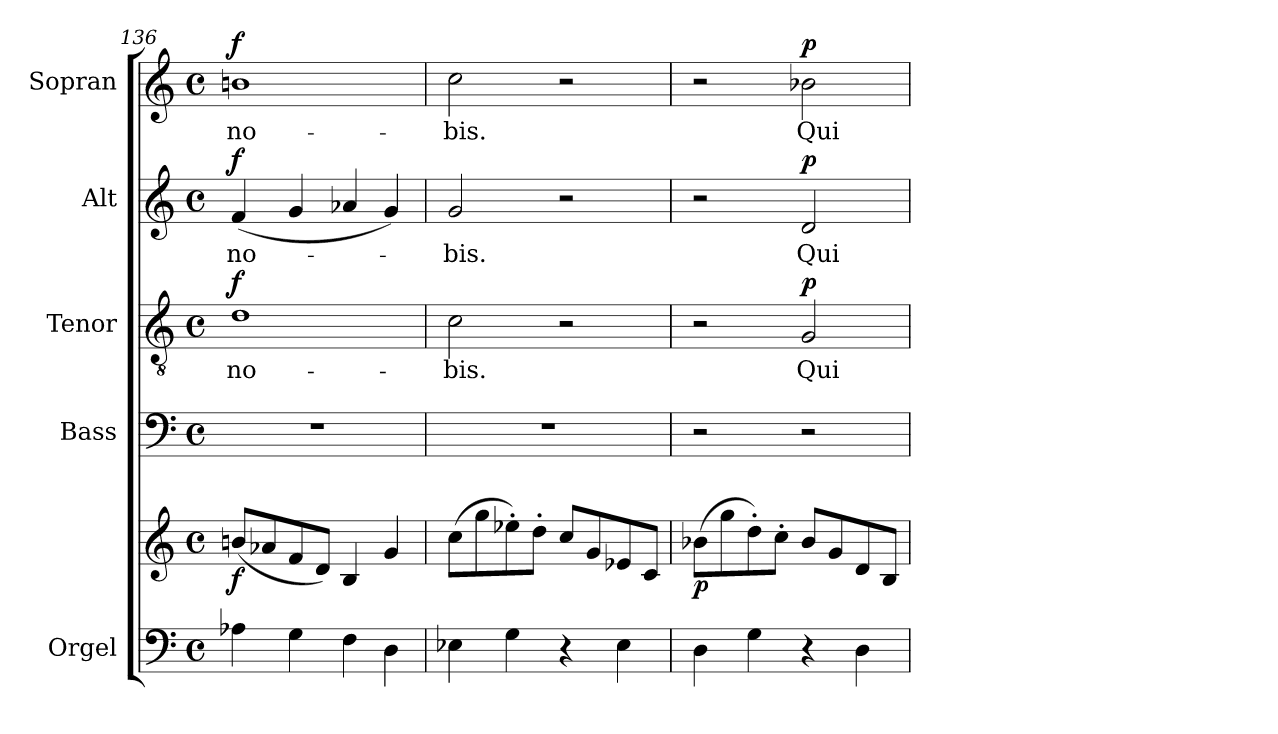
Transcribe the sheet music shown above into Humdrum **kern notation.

**kern	**kern	**dynam	**kern	**kern	**text	**dynam	**kern	**text	**dynam	**kern	**text	**dynam
*part5	*part5	*part5	*part4	*part3	*part3	*part3	*part2	*part2	*part2	*part1	*part1	*part1
*staff6	*staff5	*staff5/6	*staff4	*staff3	*staff3	*staff3	*staff2	*staff2	*staff2	*staff1	*staff1	*staff1
*I"Orgel	*	*	*I"Bass	*I"Tenor	*	*	*I"Alt	*	*	*I"Sopran	*	*
*I'Org.	*	*	*I'B.	*I'T.	*	*	*I'A.	*	*	*I'S.	*	*
*clefF4	*clefG2	*	*clefF4	*clefGv2	*	*	*clefG2	*	*	*clefG2	*	*
*k[]	*k[]	*	*k[]	*k[]	*	*	*k[]	*	*	*k[]	*	*
*C:	*C:	*	*C:	*C:	*	*	*C:	*	*	*C:	*	*
*M4/4	*M4/4	*	*M4/4	*M4/4	*	*	*M4/4	*	*	*M4/4	*	*
*met(c)	*met(c)	*	*met(c)	*met(c)	*	*	*met(c)	*	*	*met(c)	*	*
=136	=136	=136	=136	=136	=136	=136	=136	=136	=136	=136	=136	=136
!	!	!LO:DY:b	!	!	!LO:LY:b	!LO:DY:a	!	!LO:LY:b	!LO:DY:a	!	!LO:LY:b	!LO:DY:a
4A-X\	(<8bn/L	f	1r	1d	no-	f	(<4f/	no-	f	1bn	no-	f
.	8a-X/	.	.	.	.	.	.	.	.	.	.	.
4G\	8f/	.	.	.	.	.	4g/	.	.	.	.	.
.	8d/J)	.	.	.	.	.	.	.	.	.	.	.
4F\	4B/	.	.	.	.	.	4a-X/	.	.	.	.	.
4D\	4g/	.	.	.	.	.	4g/)	.	.	.	.	.
=137	=137	=137	=137	=137	=137	=137	=137	=137	=137	=137	=137	=137
!	!	!	!	!	!LO:LY:b	!	!	!LO:LY:b	!	!	!LO:LY:b	!
4E-X\	(>8cc\L	.	1r	2c\	-bis.	.	2g/	-bis.	.	2cc\	-bis.	.
.	8gg\	.	.	.	.	.	.	.	.	.	.	.
4G\	8ee-X'>\)	.	.	.	.	.	.	.	.	.	.	.
.	8dd'>\J	.	.	.	.	.	.	.	.	.	.	.
4r	8cc/L	.	.	2r	.	.	2r	.	.	2r	.	.
.	8g/	.	.	.	.	.	.	.	.	.	.	.
4E-\	8e-X/	.	.	.	.	.	.	.	.	.	.	.
.	8c/J	.	.	.	.	.	.	.	.	.	.	.
=138	=138	=138	=138	=138	=138	=138	=138	=138	=138	=138	=138	=138
!	!	!LO:DY:b	!	!	!	!	!	!	!	!	!	!
4D\	(>8b-X\L	p	2r	2r	.	.	2r	.	.	2r	.	.
.	8gg\	.	.	.	.	.	.	.	.	.	.	.
4G\	8dd'>\)	.	.	.	.	.	.	.	.	.	.	.
.	8cc'>\J	.	.	.	.	.	.	.	.	.	.	.
!	!	!	!	!	!LO:LY:b	!LO:DY:a	!	!LO:LY:b	!LO:DY:a	!	!LO:LY:b	!LO:DY:a
4r	8b-/L	.	2r	2G/	Qui	p	2d/	Qui	p	2b-X\	Qui	p
.	8g/	.	.	.	.	.	.	.	.	.	.	.
4D\	8d/	.	.	.	.	.	.	.	.	.	.	.
.	8B/J	.	.	.	.	.	.	.	.	.	.	.
=	=	=	=	=	=	=	=	=	=	=	=	=
*-	*-	*-	*-	*-	*-	*-	*-	*-	*-	*-	*-	*-
